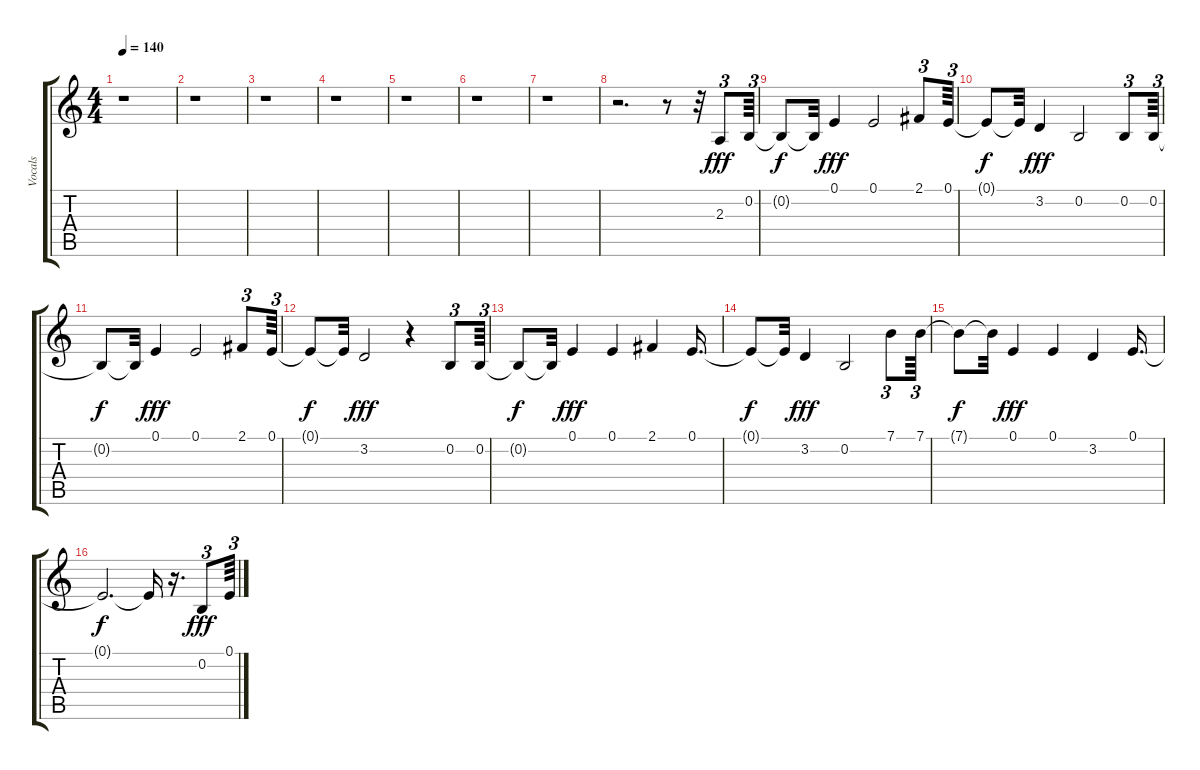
\track ("Vocals" "Vocals") {instrument flute}
\staff {score tabs}
\tuning (E4 B3 G3 D3 A2 E2) {hide}
\ts (4 4)
\tempo 140
\clef g2
\ks c
r.1{dy f} |
r.1 |
r.1 |
r.1 |
r.1 |
r.1 |
r.1 |
r.2{d} r.8 r.32 2.3.8{tu (3 2) dy fff} 0.2.64{tu (3 2)} |
0.2{t}.8{dy f} 0.2{t}.32 0.1.4{dy fff} 0.1.2 2.1.8{tu (3 2)} 0.1.64{tu (3 2)} |
0.1{t}.8{dy f} 0.1{t}.32 3.2.4{dy fff} 0.2.2 0.2.8{tu (3 2)} 0.2.64{tu (3 2)} |
0.2{t}.8{dy f} 0.2{t}.32 0.1.4{dy fff} 0.1.2 2.1.8{tu (3 2)} 0.1.64{tu (3 2)} |
0.1{t}.8{dy f} 0.1{t}.32 3.2.2{dy fff} r.4 0.2.8{tu (3 2)} 0.2.64{tu (3 2)} |
0.2{t}.8{dy f} 0.2{t}.32 0.1.4{dy fff} 0.1.4 2.1.4 0.1.16{d} |
0.1{t}.8{dy f} 0.1{t}.32 3.2.4{dy fff} 0.2.2 7.1.8{tu (3 2)} 7.1.64{tu (3 2)} |
7.1{t}.8{dy f} 7.1{t}.32 0.1.4{dy fff} 0.1.4 3.2.4 0.1.16{d} |
0.1{t}.2{d dy f} 0.1{t}.16 r.16{d} 0.2.8{tu (3 2) dy fff} 0.1.64{tu (3 2)}
